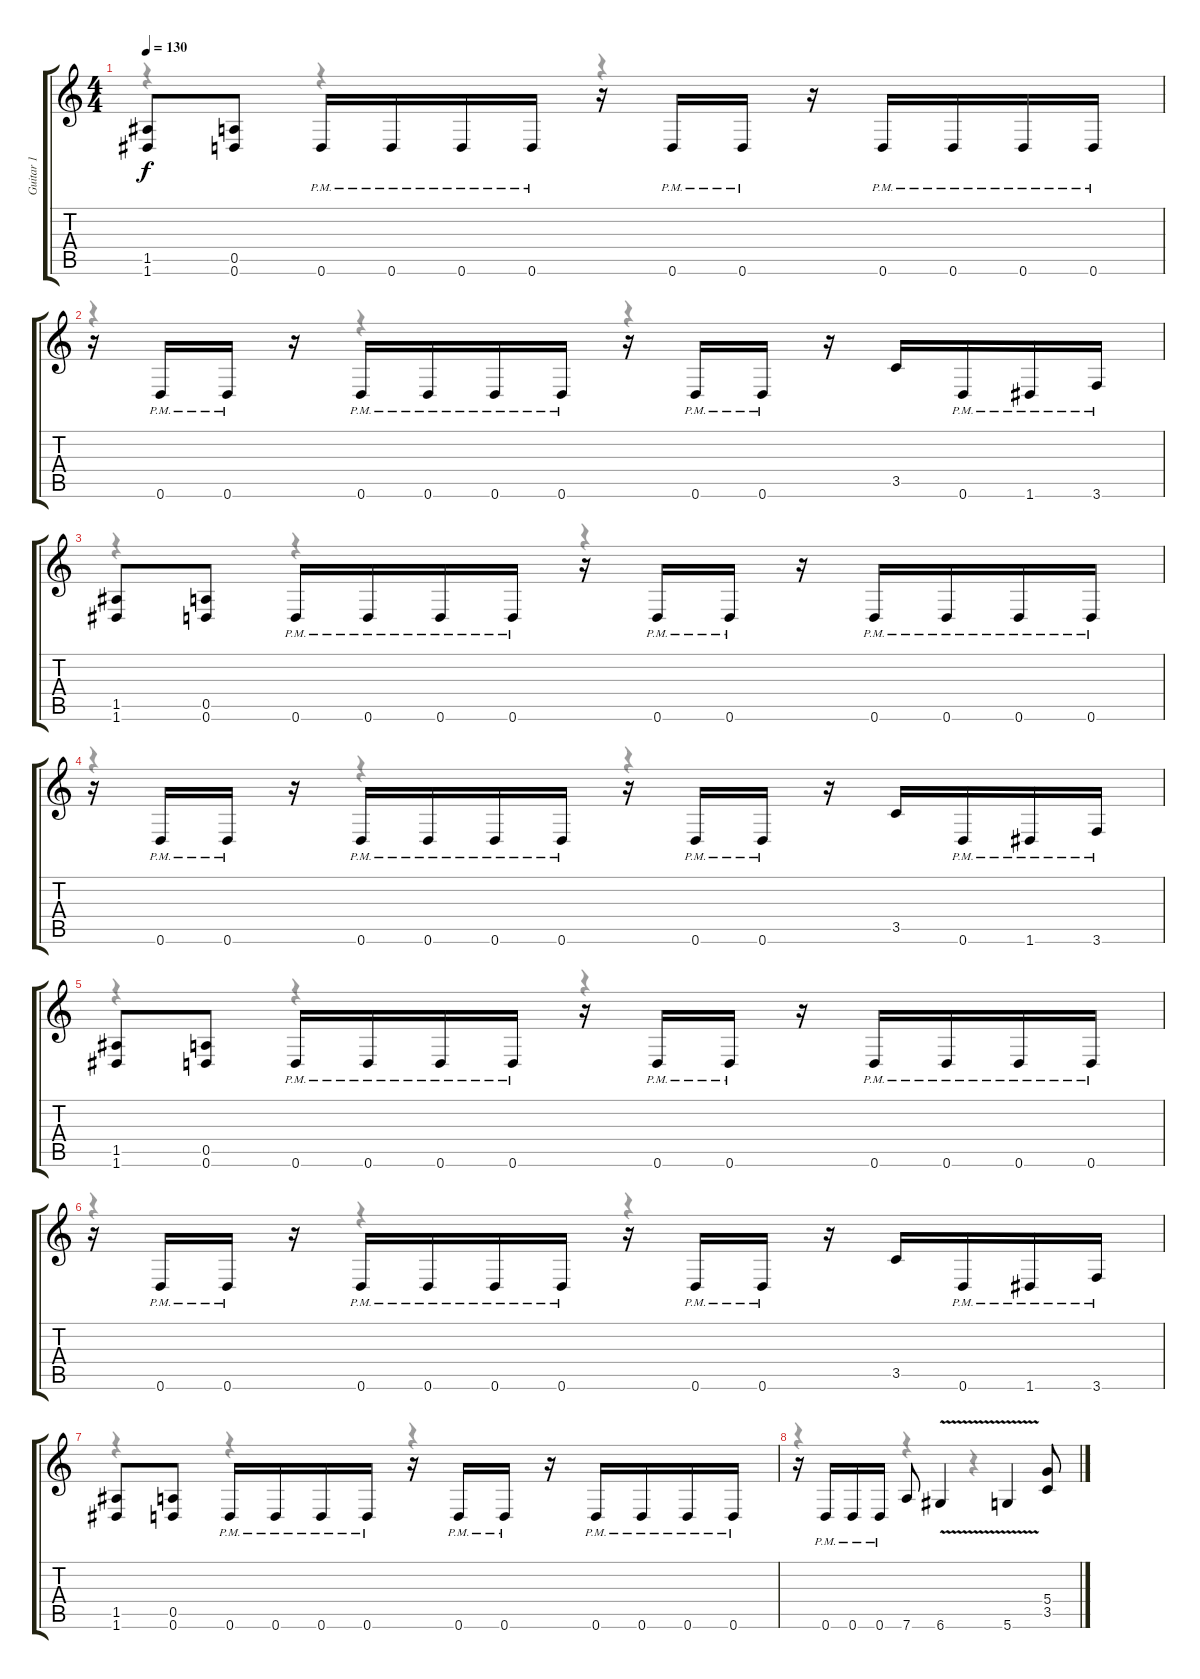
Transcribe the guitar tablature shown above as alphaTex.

\track ("Guitar 1" "Guitar 1") {instrument distortionguitar}
\staff {score tabs}
\tuning (E4 B3 G3 D3 A2 D2) {hide}
\voice
\ts (4 4)
\tempo 130
\clef g2
\ks c
(1.5 1.6).8{dy f} (0.5 0.6).8 0.6{pm}.16 0.6{pm}.16 0.6{pm}.16 0.6{pm}.16 r.16 0.6{pm}.16 0.6{pm}.16 r.16 0.6{pm}.16 0.6{pm}.16 0.6{pm}.16 0.6{pm}.16 |
r.16 0.6{pm}.16 0.6{pm}.16 r.16 0.6{pm}.16 0.6{pm}.16 0.6{pm}.16 0.6{pm}.16 r.16 0.6{pm}.16 0.6{pm}.16 r.16 3.5.16 0.6{pm}.16 1.6{pm}.16 3.6{pm}.16 |
(1.5 1.6).8 (0.5 0.6).8 0.6{pm}.16 0.6{pm}.16 0.6{pm}.16 0.6{pm}.16 r.16 0.6{pm}.16 0.6{pm}.16 r.16 0.6{pm}.16 0.6{pm}.16 0.6{pm}.16 0.6{pm}.16 |
r.16 0.6{pm}.16 0.6{pm}.16 r.16 0.6{pm}.16 0.6{pm}.16 0.6{pm}.16 0.6{pm}.16 r.16 0.6{pm}.16 0.6{pm}.16 r.16 3.5.16 0.6{pm}.16 1.6{pm}.16 3.6{pm}.16 |
(1.5 1.6).8 (0.5 0.6).8 0.6{pm}.16 0.6{pm}.16 0.6{pm}.16 0.6{pm}.16 r.16 0.6{pm}.16 0.6{pm}.16 r.16 0.6{pm}.16 0.6{pm}.16 0.6{pm}.16 0.6{pm}.16 |
r.16 0.6{pm}.16 0.6{pm}.16 r.16 0.6{pm}.16 0.6{pm}.16 0.6{pm}.16 0.6{pm}.16 r.16 0.6{pm}.16 0.6{pm}.16 r.16 3.5.16 0.6{pm}.16 1.6{pm}.16 3.6{pm}.16 |
(1.5 1.6).8 (0.5 0.6).8 0.6{pm}.16 0.6{pm}.16 0.6{pm}.16 0.6{pm}.16 r.16 0.6{pm}.16 0.6{pm}.16 r.16 0.6{pm}.16 0.6{pm}.16 0.6{pm}.16 0.6{pm}.16 |
r.16 0.6{pm}.16 0.6{pm}.16 0.6{pm}.16 7.6.8 6.6{v}.4 5.6{v}.4 (5.4 3.5).8
\voice
\clef g2
\ottava regular
\simile none
\ks c
r.4{dy f} r.4 r.4 |
r.4 r.4 r.4 |
r.4 r.4 r.4 |
r.4 r.4 r.4 |
r.4 r.4 r.4 |
r.4 r.4 r.4 |
r.4 r.4 r.4 |
r.4 r.4 r.4
